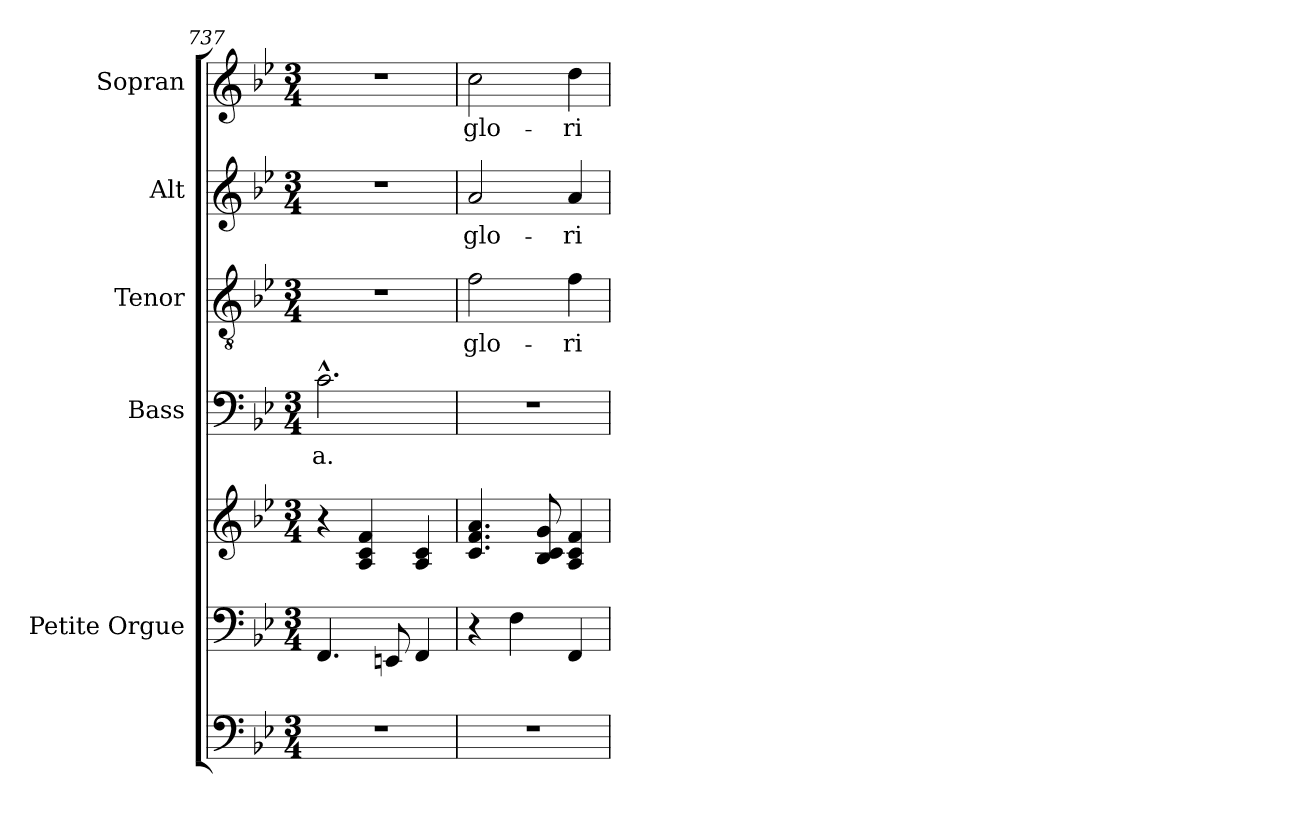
**kern	**kern	**kern	**kern	**text	**kern	**text	**kern	**text	**kern	**text
*part6	*part5	*part5	*part4	*part4	*part3	*part3	*part2	*part2	*part1	*part1
*staff7	*staff6	*staff5	*staff4	*staff4	*staff3	*staff3	*staff2	*staff2	*staff1	*staff1
*	*I"Petite Orgue	*	*I"Bass	*	*I"Tenor	*	*I"Alt	*	*I"Sopran	*
*	*I'Org. 1	*	*I'B.	*	*I'T.	*	*I'A.	*	*I'S.	*
*clefF4	*clefF4	*clefG2	*clefF4	*	*clefGv2	*	*clefG2	*	*clefG2	*
*k[b-e-]	*k[b-e-]	*k[b-e-]	*k[b-e-]	*	*k[b-e-]	*	*k[b-e-]	*	*k[b-e-]	*
*B-:	*B-:	*B-:	*B-:	*	*B-:	*	*B-:	*	*B-:	*
*M3/4	*M3/4	*M3/4	*M3/4	*	*M3/4	*	*M3/4	*	*M3/4	*
=737	=737	=737	=737	=737	=737	=737	=737	=737	=737	=737
!	!	!	!	!LO:LY:b	!	!	!	!	!	!
2.r	4.FF/	4r	2.c^^>\	-a.	2.r	.	2.r	.	2.r	.
.	.	4A/ 4c/ 4f/	.	.	.	.	.	.	.	.
.	8EEn/	.	.	.	.	.	.	.	.	.
.	4FF/	4A/ 4c/	.	.	.	.	.	.	.	.
=738	=738	=738	=738	=738	=738	=738	=738	=738	=738	=738
!	!	!	!	!	!	!LO:LY:b	!	!LO:LY:b	!	!LO:LY:b
2.r	4r	4.c/ 4.f/ 4.a/	2.r	.	2f\	glo-	2a/	glo-	2cc\	glo-
.	4F\	.	.	.	.	.	.	.	.	.
.	.	8B-/ 8c/ 8g/	.	.	.	.	.	.	.	.
!	!	!	!	!	!	!LO:LY:b	!	!LO:LY:b	!	!LO:LY:b
.	4FF/	4A/ 4c/ 4f/	.	.	4f\	-ri-	4a/	-ri-	4dd\	-ri-
=	=	=	=	=	=	=	=	=	=	=
*-	*-	*-	*-	*-	*-	*-	*-	*-	*-	*-
